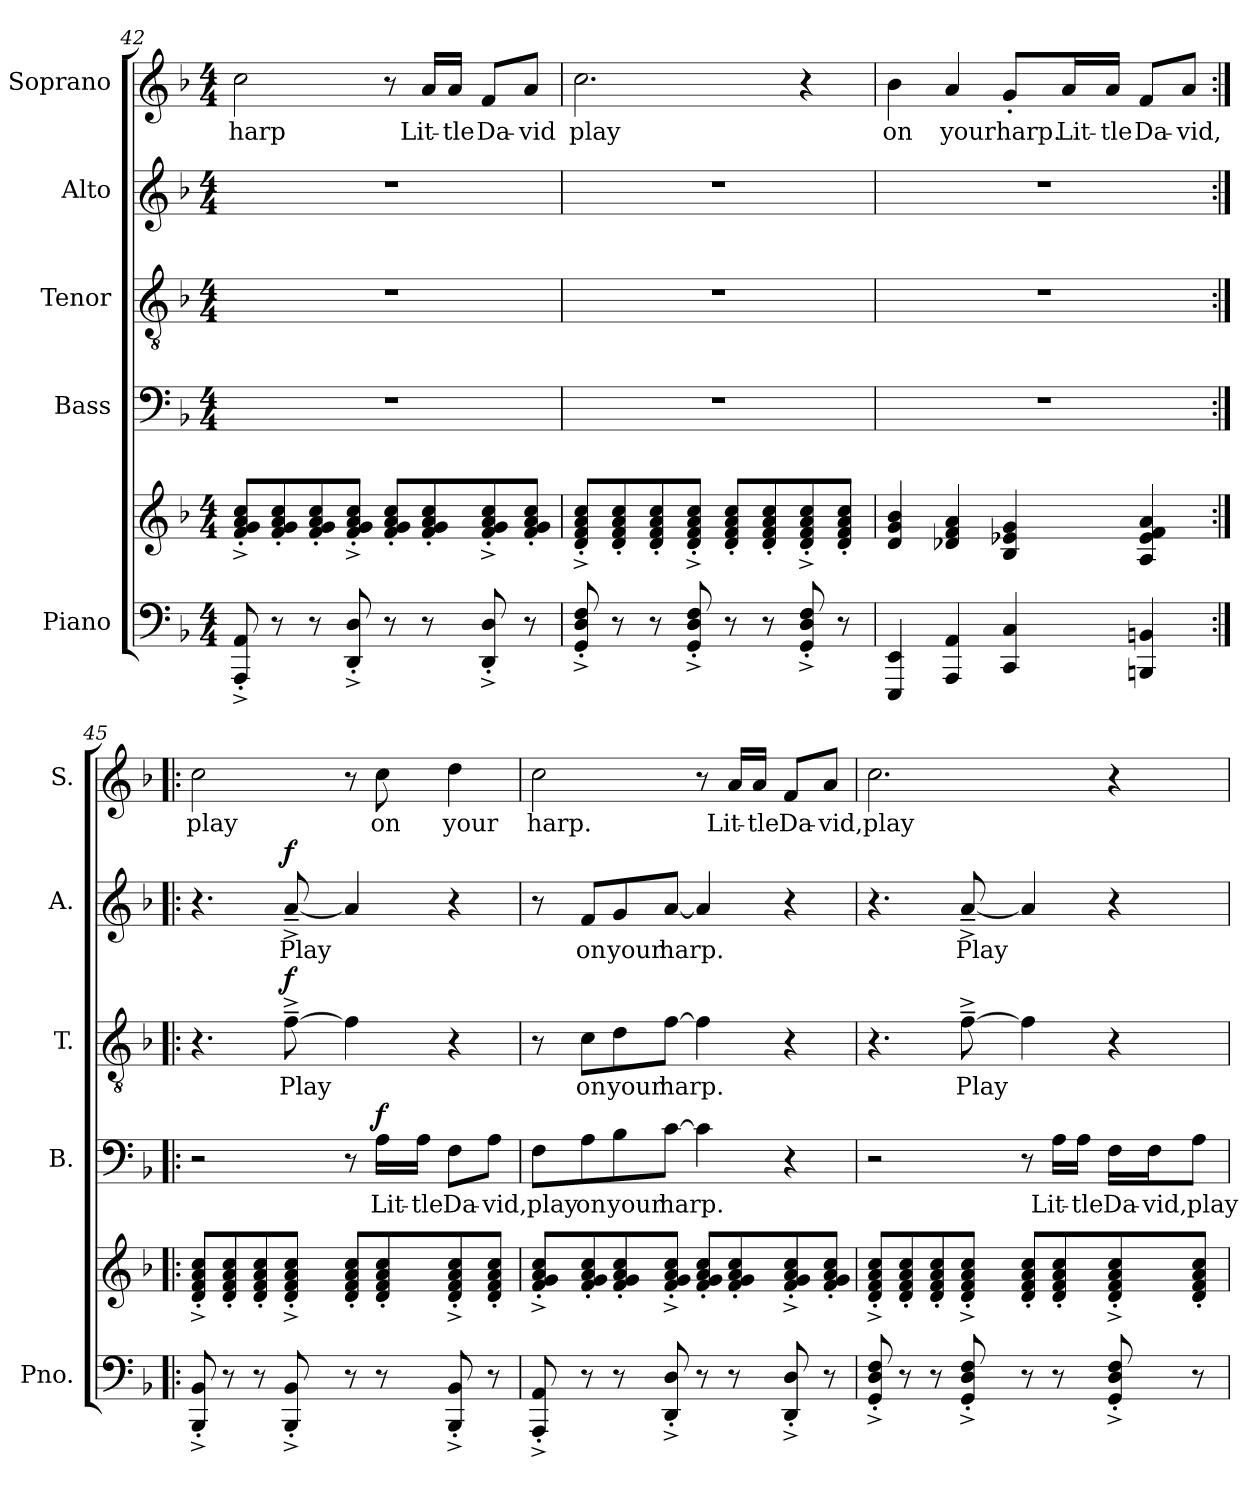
**kern	**kern	**kern	**text	**dynam	**kern	**text	**dynam	**kern	**text	**dynam	**kern	**text
*part5	*part5	*part4	*part4	*part4	*part3	*part3	*part3	*part2	*part2	*part2	*part1	*part1
*staff6	*staff5	*staff4	*staff4	*staff4	*staff3	*staff3	*staff3	*staff2	*staff2	*staff2	*staff1	*staff1
*I"Piano	*	*I"Bass	*	*	*I"Tenor	*	*	*I"Alto	*	*	*I"Soprano	*
*I'Pno.	*	*I'B.	*	*	*I'T.	*	*	*I'A.	*	*	*I'S.	*
*clefF4	*clefG2	*clefF4	*	*	*clefGv2	*	*	*clefG2	*	*	*clefG2	*
*k[b-]	*k[b-]	*k[b-]	*	*	*k[b-]	*	*	*k[b-]	*	*	*k[b-]	*
*M4/4	*M4/4	*M4/4	*	*	*M4/4	*	*	*M4/4	*	*	*M4/4	*
=42	=42	=42	=42	=42	=42	=42	=42	=42	=42	=42	=42	=42
8AAA/'^ 8AA/'^	8f/'^ 8g/'^ 8a/'^ 8cc/'^L	1r	.	.	1r	.	.	1r	.	.	2cc\	harp
8r	8f/' 8g/' 8a/' 8cc/'	.	.	.	.	.	.	.	.	.	.	.
8r	8f/' 8g/' 8a/' 8cc/'	.	.	.	.	.	.	.	.	.	.	.
8DD/'^ 8D/'^	8f/'^ 8g/'^ 8a/'^ 8cc/'^J	.	.	.	.	.	.	.	.	.	.	.
8r	8f/' 8g/' 8a/' 8cc/'L	.	.	.	.	.	.	.	.	.	8r	.
8r	8f/' 8g/' 8a/' 8cc/'	.	.	.	.	.	.	.	.	.	16a/LL	Lit-
.	.	.	.	.	.	.	.	.	.	.	16a/JJ	-tle
8DD/'^ 8D/'^	8f/'^ 8g/'^ 8a/'^ 8cc/'^	.	.	.	.	.	.	.	.	.	8f/L	Da-
8r	8f/' 8g/' 8a/' 8cc/'J	.	.	.	.	.	.	.	.	.	8a/J	-vid
=43	=43	=43	=43	=43	=43	=43	=43	=43	=43	=43	=43	=43
8GG/'^ 8D/'^ 8F/'^	8d/'^ 8f/'^ 8a/'^ 8cc/'^L	1r	.	.	1r	.	.	1r	.	.	2.cc\	play
8r	8d/' 8f/' 8a/' 8cc/'	.	.	.	.	.	.	.	.	.	.	.
8r	8d/' 8f/' 8a/' 8cc/'	.	.	.	.	.	.	.	.	.	.	.
8GG/'^ 8D/'^ 8F/'^	8d/'^ 8f/'^ 8a/'^ 8cc/'^J	.	.	.	.	.	.	.	.	.	.	.
8r	8d/' 8f/' 8a/' 8cc/'L	.	.	.	.	.	.	.	.	.	.	.
8r	8d/' 8f/' 8a/' 8cc/'	.	.	.	.	.	.	.	.	.	.	.
8GG/'^ 8D/'^ 8F/'^	8d/'^ 8f/'^ 8a/'^ 8cc/'^	.	.	.	.	.	.	.	.	.	4r	.
8r	8d/' 8f/' 8a/' 8cc/'J	.	.	.	.	.	.	.	.	.	.	.
!!LO:PB:g=z
=44	=44	=44	=44	=44	=44	=44	=44	=44	=44	=44	=44	=44
4EEE/ 4EE/	4d/ 4g/ 4b-/	1r	.	.	1r	.	.	1r	.	.	4b-\	on
4AAA/ 4AA/	4d-X/ 4f/ 4a/	.	.	.	.	.	.	.	.	.	4a/	your
4CC/ 4C/	4B-/ 4e-X/ 4g/	.	.	.	.	.	.	.	.	.	8g'/L	harp.
.	.	.	.	.	.	.	.	.	.	.	16a/L	Lit-
.	.	.	.	.	.	.	.	.	.	.	16a/JJ	-tle
4BBBn/ 4BBn/	4A/ 4e-/ 4f/ 4a/	.	.	.	.	.	.	.	.	.	8f/L	Da-
.	.	.	.	.	.	.	.	.	.	.	8a/J	-vid,
=45:|!|:	=45:|!|:	=45:|!|:	=45:|!|:	=45:|!|:	=45:|!|:	=45:|!|:	=45:|!|:	=45:|!|:	=45:|!|:	=45:|!|:	=45:|!|:	=45:|!|:
8BBB-/'^ 8BB-/'^	8d/'^ 8f/'^ 8a/'^ 8cc/'^L	2r	.	.	4.r	.	.	4.r	.	.	2cc\	play
8r	8d/' 8f/' 8a/' 8cc/'	.	.	.	.	.	.	.	.	.	.	.
8r	8d/' 8f/' 8a/' 8cc/'	.	.	.	.	.	.	.	.	.	.	.
!	!	!	!	!	!	!	!LO:DY:a	!	!	!LO:DY:a	!	!
8BBB-/'^ 8BB-/'^	8d/'^ 8f/'^ 8a/'^ 8cc/'^J	.	.	.	[8f~^\	Play	f	[8a^~/	Play	f	.	.
8r	8d/' 8f/' 8a/' 8cc/'L	8r	.	.	4f\]	.	.	4a/]	.	.	8r	.
!	!	!	!	!LO:DY:a	!	!	!	!	!	!	!	!
8r	8d/' 8f/' 8a/' 8cc/'	16A\LL	Lit-	f	.	.	.	.	.	.	8cc\	on
.	.	16A\JJ	-tle	.	.	.	.	.	.	.	.	.
8BBB-/'^ 8BB-/'^	8d/'^ 8f/'^ 8a/'^ 8cc/'^	8F\L	Da-	.	4r	.	.	4r	.	.	4dd\	your
8r	8d/' 8f/' 8a/' 8cc/'J	8A\J	-vid,	.	.	.	.	.	.	.	.	.
!!LO:PB:g=z
=46	=46	=46	=46	=46	=46	=46	=46	=46	=46	=46	=46	=46
8AAA/'^ 8AA/'^	8f/'^ 8g/'^ 8a/'^ 8cc/'^L	8F\L	play	.	8r	.	.	8r	.	.	2cc\	harp.
8r	8f/' 8g/' 8a/' 8cc/'	8A\	on	.	8c\L	on	.	8f/L	on	.	.	.
8r	8f/' 8g/' 8a/' 8cc/'	8B-\	your	.	8d\	your	.	8g/	your	.	.	.
8DD/'^ 8D/'^	8f/'^ 8g/'^ 8a/'^ 8cc/'^J	[8c\J	harp.	.	[8f\J	harp.	.	[8a/J	harp.	.	.	.
8r	8f/' 8g/' 8a/' 8cc/'L	4c\]	.	.	4f\]	.	.	4a/]	.	.	8r	.
8r	8f/' 8g/' 8a/' 8cc/'	.	.	.	.	.	.	.	.	.	16a/LL	Lit-
.	.	.	.	.	.	.	.	.	.	.	16a/JJ	-tle
8DD/'^ 8D/'^	8f/'^ 8g/'^ 8a/'^ 8cc/'^	4r	.	.	4r	.	.	4r	.	.	8f/L	Da-
8r	8f/' 8g/' 8a/' 8cc/'J	.	.	.	.	.	.	.	.	.	8a/J	-vid,
=47	=47	=47	=47	=47	=47	=47	=47	=47	=47	=47	=47	=47
8GG/'^ 8D/'^ 8F/'^	8d/'^ 8f/'^ 8a/'^ 8cc/'^L	2r	.	.	4.r	.	.	4.r	.	.	2.cc\	play
8r	8d/' 8f/' 8a/' 8cc/'	.	.	.	.	.	.	.	.	.	.	.
8r	8d/' 8f/' 8a/' 8cc/'	.	.	.	.	.	.	.	.	.	.	.
8GG/'^ 8D/'^ 8F/'^	8d/'^ 8f/'^ 8a/'^ 8cc/'^J	.	.	.	[8f~^\	Play	.	[8a^~/	Play	.	.	.
8r	8d/' 8f/' 8a/' 8cc/'L	8r	.	.	4f\]	.	.	4a/]	.	.	.	.
8r	8d/' 8f/' 8a/' 8cc/'	16A\LL	Lit-	.	.	.	.	.	.	.	.	.
.	.	16A\JJ	-tle	.	.	.	.	.	.	.	.	.
8GG/'^ 8D/'^ 8F/'^	8d/'^ 8f/'^ 8a/'^ 8cc/'^	16F\LL	Da-	.	4r	.	.	4r	.	.	4r	.
.	.	16F\J	-vid,	.	.	.	.	.	.	.	.	.
8r	8d/' 8f/' 8a/' 8cc/'J	8A\J	play	.	.	.	.	.	.	.	.	.
=	=	=	=	=	=	=	=	=	=	=	=	=
*-	*-	*-	*-	*-	*-	*-	*-	*-	*-	*-	*-	*-
